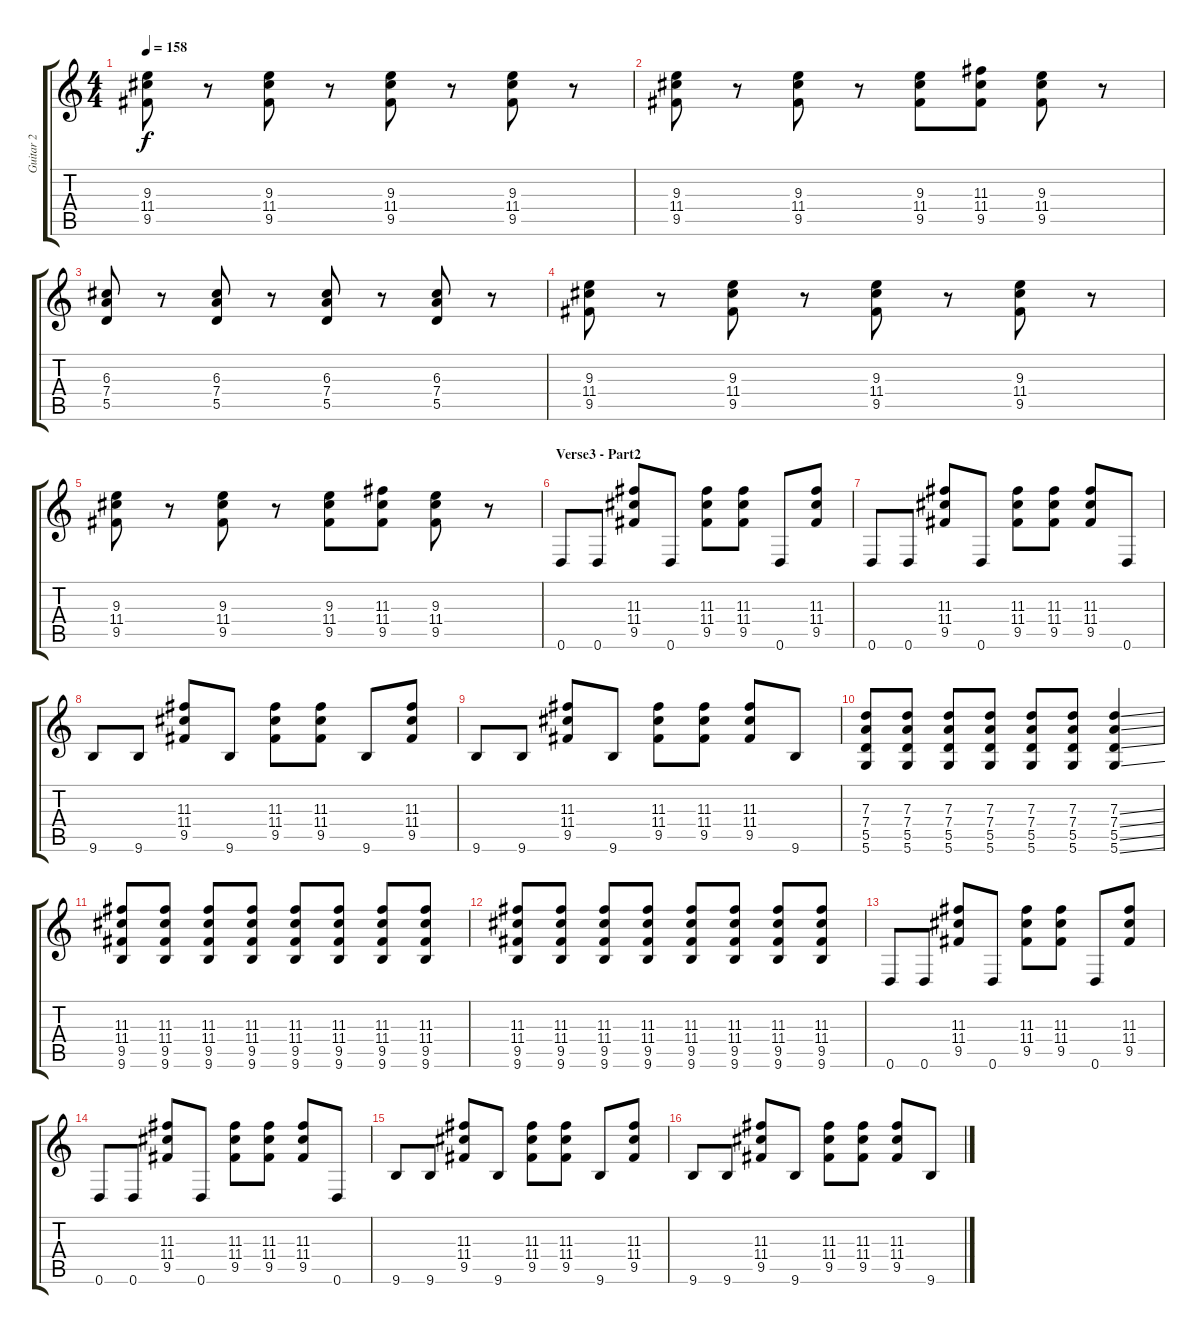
\track ("Guitar 2" "Guitar 2") {instrument distortionguitar}
\staff {score tabs}
\tuning (E4 B3 G3 D3 A2 D2) {hide}
\ts (4 4)
\tempo 158
\clef g2
\ks c
(9.3 11.4 9.5).8{dy f} r.8 (9.3 11.4 9.5).8 r.8 (9.3 11.4 9.5).8 r.8 (9.3 11.4 9.5).8 r.8 |
(9.3 11.4 9.5).8 r.8 (9.3 11.4 9.5).8 r.8 (9.3 11.4 9.5).8 (11.3 11.4 9.5).8 (9.3 11.4 9.5).8 r.8 |
(6.3 7.4 5.5).8 r.8 (6.3 7.4 5.5).8 r.8 (6.3 7.4 5.5).8 r.8 (6.3 7.4 5.5).8 r.8 |
(9.3 11.4 9.5).8 r.8 (9.3 11.4 9.5).8 r.8 (9.3 11.4 9.5).8 r.8 (9.3 11.4 9.5).8 r.8 |
(9.3 11.4 9.5).8 r.8 (9.3 11.4 9.5).8 r.8 (9.3 11.4 9.5).8 (11.3 11.4 9.5).8 (9.3 11.4 9.5).8 r.8 |
\section ("" "Verse3 - Part2")
0.6.8 0.6.8 (11.3 11.4 9.5).8 0.6.8 (11.3 11.4 9.5).8 (11.3 11.4 9.5).8 0.6.8 (11.3 11.4 9.5).8 |
0.6.8 0.6.8 (11.3 11.4 9.5).8 0.6.8 (11.3 11.4 9.5).8 (11.3 11.4 9.5).8 (11.3 11.4 9.5).8 0.6.8 |
9.6.8 9.6.8 (11.3 11.4 9.5).8 9.6.8 (11.3 11.4 9.5).8 (11.3 11.4 9.5).8 9.6.8 (11.3 11.4 9.5).8 |
9.6.8 9.6.8 (11.3 11.4 9.5).8 9.6.8 (11.3 11.4 9.5).8 (11.3 11.4 9.5).8 (11.3 11.4 9.5).8 9.6.8 |
(7.3 7.4 5.5 5.6).8 (7.3 7.4 5.5 5.6).8 (7.3 7.4 5.5 5.6).8 (7.3 7.4 5.5 5.6).8 (7.3 7.4 5.5 5.6).8 (7.3 7.4 5.5 5.6).8 (7.3{ss} 7.4{ss} 5.5{ss} 5.6{ss}).4 |
(11.3 11.4 9.5 9.6).8 (11.3 11.4 9.5 9.6).8 (11.3 11.4 9.5 9.6).8 (11.3 11.4 9.5 9.6).8 (11.3 11.4 9.5 9.6).8 (11.3 11.4 9.5 9.6).8 (11.3 11.4 9.5 9.6).8 (11.3 11.4 9.5 9.6).8 |
(11.3 11.4 9.5 9.6).8 (11.3 11.4 9.5 9.6).8 (11.3 11.4 9.5 9.6).8 (11.3 11.4 9.5 9.6).8 (11.3 11.4 9.5 9.6).8 (11.3 11.4 9.5 9.6).8 (11.3 11.4 9.5 9.6).8 (11.3 11.4 9.5 9.6).8 |
0.6.8 0.6.8 (11.3 11.4 9.5).8 0.6.8 (11.3 11.4 9.5).8 (11.3 11.4 9.5).8 0.6.8 (11.3 11.4 9.5).8 |
0.6.8 0.6.8 (11.3 11.4 9.5).8 0.6.8 (11.3 11.4 9.5).8 (11.3 11.4 9.5).8 (11.3 11.4 9.5).8 0.6.8 |
9.6.8 9.6.8 (11.3 11.4 9.5).8 9.6.8 (11.3 11.4 9.5).8 (11.3 11.4 9.5).8 9.6.8 (11.3 11.4 9.5).8 |
9.6.8 9.6.8 (11.3 11.4 9.5).8 9.6.8 (11.3 11.4 9.5).8 (11.3 11.4 9.5).8 (11.3 11.4 9.5).8 9.6.8
